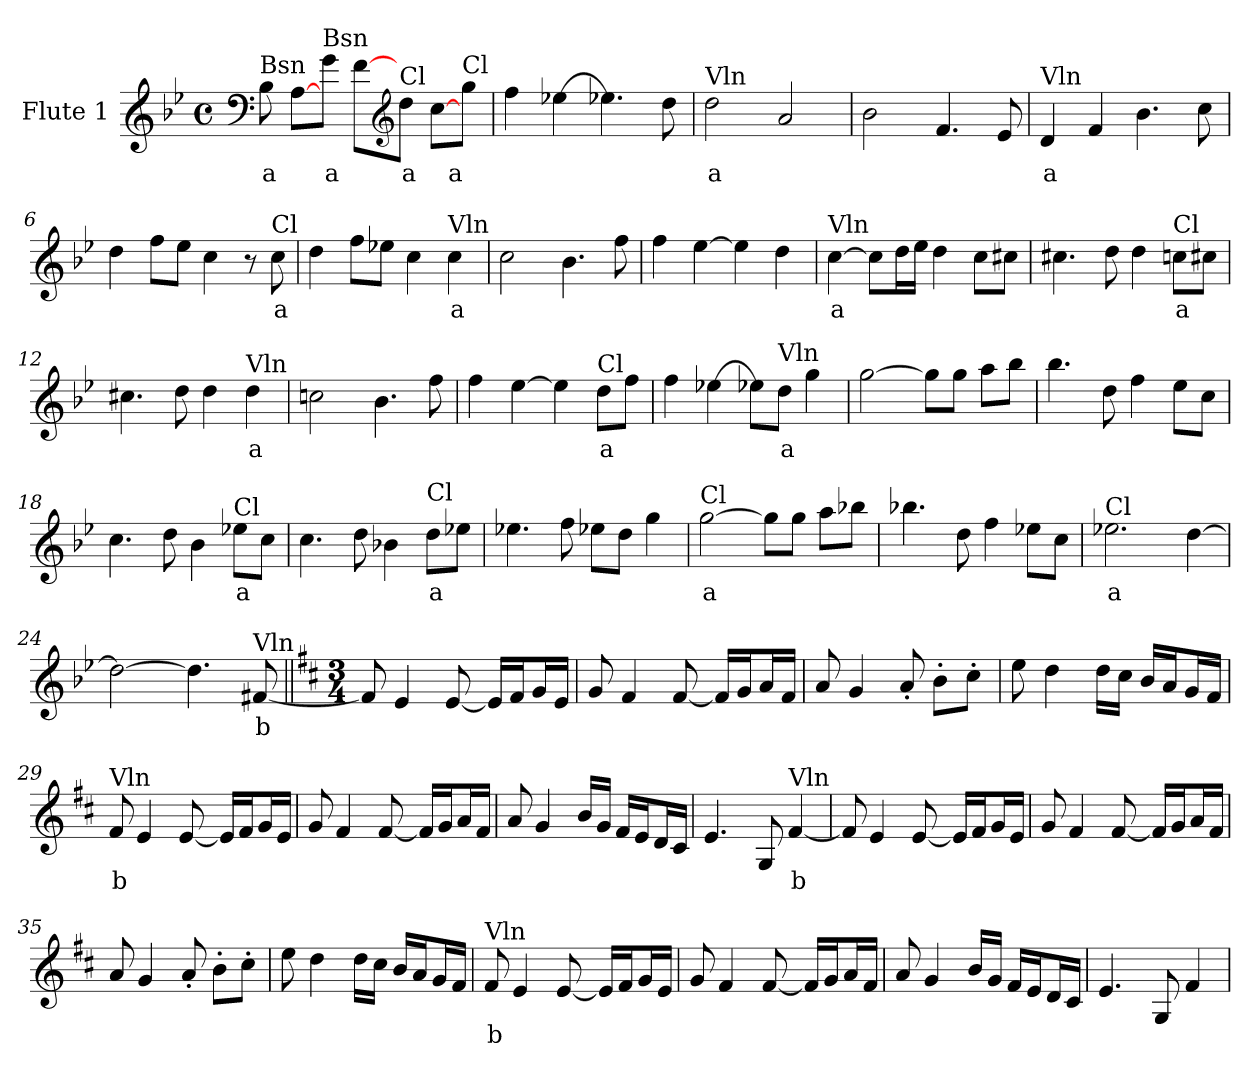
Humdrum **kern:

**kern	**text
*part1	*part1
*staff1	*staff1
*I"Flute 1	*
*I'Fl 1	*
*clefG2	*
*k[b-e-]	*
*M4/4	*
*met(c)	*
*MM60	*
=1	=1
8ryy	.
*clefF4	*
!LO:TX:a:t=Bsn	!
!	!LO:LY:b:color=#FF0000
8B-	a
[8A\L	.
!LO:TX:a:t=Bsn	!
!	!LO:LY:b:color=#FF0000
8g\J	a
[8f\L	.
*clefG2	*
!LO:TX:a:t=Cl	!
!	!LO:LY:b:color=#FF0000
8dd\J	a
[8cc\L	.
!LO:TX:a:t=Cl	!
!	!LO:LY:b:color=#FF0000
8gg\J	a
=2	=2
4ff	.
[4ee-X	.
4.ee-X]	.
8dd	.
=3	=3
!LO:TX:a:t=Vln	!
!	!LO:LY:b:color=#FF0000
2dd	a
2a	.
=4	=4
2b-	.
4.f	.
8e-	.
=5	=5
!LO:TX:a:t=Vln	!
!	!LO:LY:b:color=#FF0000
4d	a
4f	.
4.b-	.
8cc	.
=6	=6
4dd	.
8ff\L	.
8ee-\J	.
4cc	.
8r	.
!LO:TX:a:t=Cl	!
!	!LO:LY:b:color=#FF0000
8cc	a
=7	=7
4dd	.
8ff\L	.
8ee-X\J	.
4cc	.
!LO:TX:a:t=Vln	!
!	!LO:LY:b:color=#FF0000
4cc	a
=8	=8
2cc	.
4.b-	.
8ff	.
=9	=9
4ff	.
[4ee-	.
4ee-]	.
4dd	.
!!LO:PB:g=z
=10	=10
!LO:TX:a:t=Vln	!
!	!LO:LY:b:color=#FF0000
[4cc	a
8cc\L]	.
16dd\L	.
16ee-\JJ	.
4dd	.
8cc\L	.
8cc#X\J	.
=11	=11
4.cc#X	.
8dd	.
4dd	.
!LO:TX:a:t=Cl	!
!	!LO:LY:b:color=#FF0000
8cc\L	a
8cc#X\J	.
=12	=12
4.cc#X	.
8dd	.
4dd	.
!LO:TX:a:t=Vln	!
!	!LO:LY:b:color=#FF0000
4dd	a
=13	=13
2ccn	.
4.b-	.
8ff	.
=14	=14
4ff	.
[4ee-	.
4ee-]	.
!LO:TX:a:t=Cl	!
!	!LO:LY:b:color=#FF0000
8dd\L	a
8ff\J	.
=15	=15
4ff	.
[4ee-X	.
8ee-X\L]	.
!LO:TX:a:t=Vln	!
!	!LO:LY:b:color=#FF0000
8dd\J	a
4gg	.
=16	=16
[2gg	.
8gg\L]	.
8gg\J	.
8aa\L	.
8bb-\J	.
=17	=17
4.bb-	.
8dd	.
4ff	.
8ee-\L	.
8cc\J	.
=18	=18
4.cc	.
8dd	.
4b-	.
!LO:TX:a:t=Cl	!
!	!LO:LY:b:color=#FF0000
8ee-X\L	a
8cc\J	.
!!LO:PB:g=z
=19	=19
4.cc	.
8dd	.
4b-X	.
!LO:TX:a:t=Cl	!
!	!LO:LY:b:color=#FF0000
8dd\L	a
8ee-X\J	.
=20	=20
4.ee-X	.
8ff	.
8ee-X\L	.
8dd\J	.
4gg	.
=21	=21
!LO:TX:a:t=Cl	!
!	!LO:LY:b:color=#FF0000
[2gg	a
8gg\L]	.
8gg\J	.
8aa\L	.
8bb-X\J	.
=22	=22
4.bb-X	.
8dd	.
4ff	.
8ee-X\L	.
8cc\J	.
=23	=23
!LO:TX:a:t=Cl	!
!	!LO:LY:b:color=#FF0000
2.ee-X	a
[4dd	.
!!LO:PB:g=z
=24	=24
2dd_	.
4.dd]	.
!LO:TX:a:t=Vln	!
!	!LO:LY:b:color=#FF0000
[8f#X	b
=25||	=25||
*k[f#c#]	*
*M3/4	*
*MM63	*
8f#]	.
4e	.
[8e	.
16e/LL]	.
16f#/J	.
16g/L	.
16e/JJ	.
=26	=26
8g	.
4f#	.
[8f#	.
16f#/LL]	.
16g/J	.
16a/L	.
16f#/JJ	.
=27	=27
8a	.
4g	.
8a'	.
8b'\L	.
8cc#'\J	.
=28	=28
8ee	.
4dd	.
16dd\LL	.
16cc#\JJ	.
16b/LL	.
16a/J	.
16g/L	.
16f#/JJ	.
=29	=29
!LO:TX:a:t=Vln	!
!	!LO:LY:b:color=#FF0000
8f#	b
4e	.
[8e	.
16e/LL]	.
16f#/J	.
16g/L	.
16e/JJ	.
=30	=30
8g	.
4f#	.
[8f#	.
16f#/LL]	.
16g/J	.
16a/L	.
16f#/JJ	.
!!LO:PB:g=z
=31	=31
8a	.
4g	.
16b/LL	.
16g/JJ	.
16f#/LL	.
16e/J	.
16d/L	.
16c#/JJ	.
=32	=32
4.e	.
8G	.
!LO:TX:a:t=Vln	!
!	!LO:LY:b:color=#FF0000
[4f#	b
=33	=33
8f#]	.
4e	.
[8e	.
16e/LL]	.
16f#/J	.
16g/L	.
16e/JJ	.
=34	=34
8g	.
4f#	.
[8f#	.
16f#/LL]	.
16g/J	.
16a/L	.
16f#/JJ	.
=35	=35
8a	.
4g	.
8a'	.
8b'\L	.
8cc#'\J	.
=36	=36
8ee	.
4dd	.
16dd\LL	.
16cc#\JJ	.
16b/LL	.
16a/J	.
16g/L	.
16f#/JJ	.
=37	=37
!LO:TX:a:t=Vln	!
!	!LO:LY:b:color=#FF0000
8f#	b
4e	.
[8e	.
16e/LL]	.
16f#/J	.
16g/L	.
16e/JJ	.
!!LO:PB:g=z
=38	=38
8g	.
4f#	.
[8f#	.
16f#/LL]	.
16g/J	.
16a/L	.
16f#/JJ	.
=39	=39
8a	.
4g	.
16b/LL	.
16g/JJ	.
16f#/LL	.
16e/J	.
16d/L	.
16c#/JJ	.
=40	=40
4.e	.
8G	.
4f#	.
=	=
*-	*-
